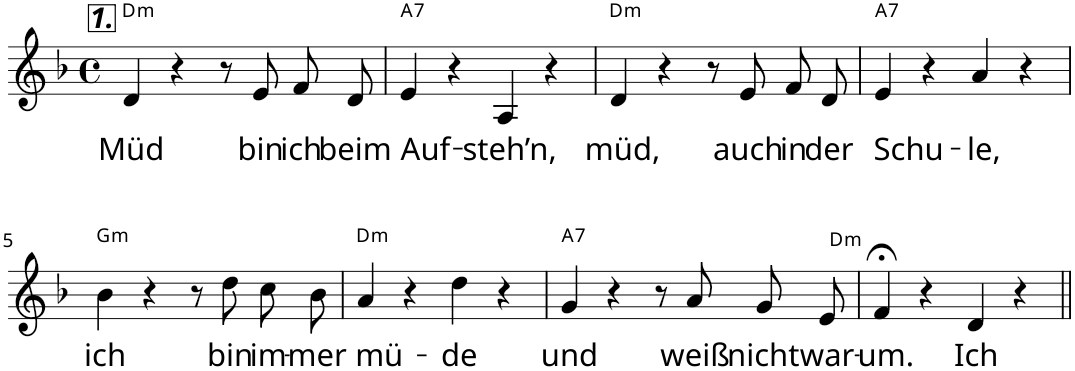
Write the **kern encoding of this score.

**kern	**text	**harte
*part1	*part1	*part1
*staff1	*staff1	*
*I"Voice 1	*	*
*I'Vo. 1	*	*
*clefG2	*	*
*k[b-]	*	*
*F:	*	*
*M4/4	*	*
*met(c)	*	*
=1	=1	=1
!LO:TX:a:Bi:t=1.	!	!
!	!LO:LY:b	!LO:H:kt=m
4d/	Müd	D:min
4r	.	.
8r	.	.
!	!LO:LY:b	!
8e/	bin	.
!	!LO:LY:b	!
8f/L	ich	.
!	!LO:LY:b	!
8d/J	beim	.
=2	=2	=2
!	!LO:LY:b	!LO:H:kt=7
4e/	Auf-	A:7
4r	.	.
!	!LO:LY:b	!
4A/	-steh’n,	.
4r	.	.
=3	=3	=3
!	!LO:LY:b	!LO:H:kt=m
4d/	müd,	D:min
4r	.	.
8r	.	.
!	!LO:LY:b	!
8e/	auch	.
!	!LO:LY:b	!
8f/L	in	.
!	!LO:LY:b	!
8d/J	der	.
=4	=4	=4
!	!LO:LY:b	!LO:H:kt=7
4e/	Schu-	A:7
4r	.	.
!	!LO:LY:b	!
4a/	-le,	.
4r	.	.
!!LO:LB:g=z
=5	=5	=5
!	!LO:LY:b	!LO:H:kt=m
4b-\	ich	G:min
4r	.	.
8r	.	.
!	!LO:LY:b	!
8dd\	bin	.
!	!LO:LY:b	!
8cc\L	im-	.
!	!LO:LY:b	!
8b-\J	-mer	.
=6	=6	=6
!	!LO:LY:b	!LO:H:kt=m
4a/	mü-	D:min
4r	.	.
!	!LO:LY:b	!
4dd\	-de	.
4r	.	.
=7	=7	=7
!	!LO:LY:b	!LO:H:kt=7
4g/	und	A:7
4r	.	.
8r	.	.
!	!LO:LY:b	!
8a/	weiß	.
!	!LO:LY:b	!
8g/L	nicht	.
!	!LO:LY:b	!
8e/J	war-	.
=8	=8	=8
!	!LO:LY:b	!LO:H:kt=m
4f;</	-um.	D:min
4r	.	.
!	!LO:LY:b	!
4d/	Ich	.
4r	.	.
=||	=||	=||
*-	*-	*-
